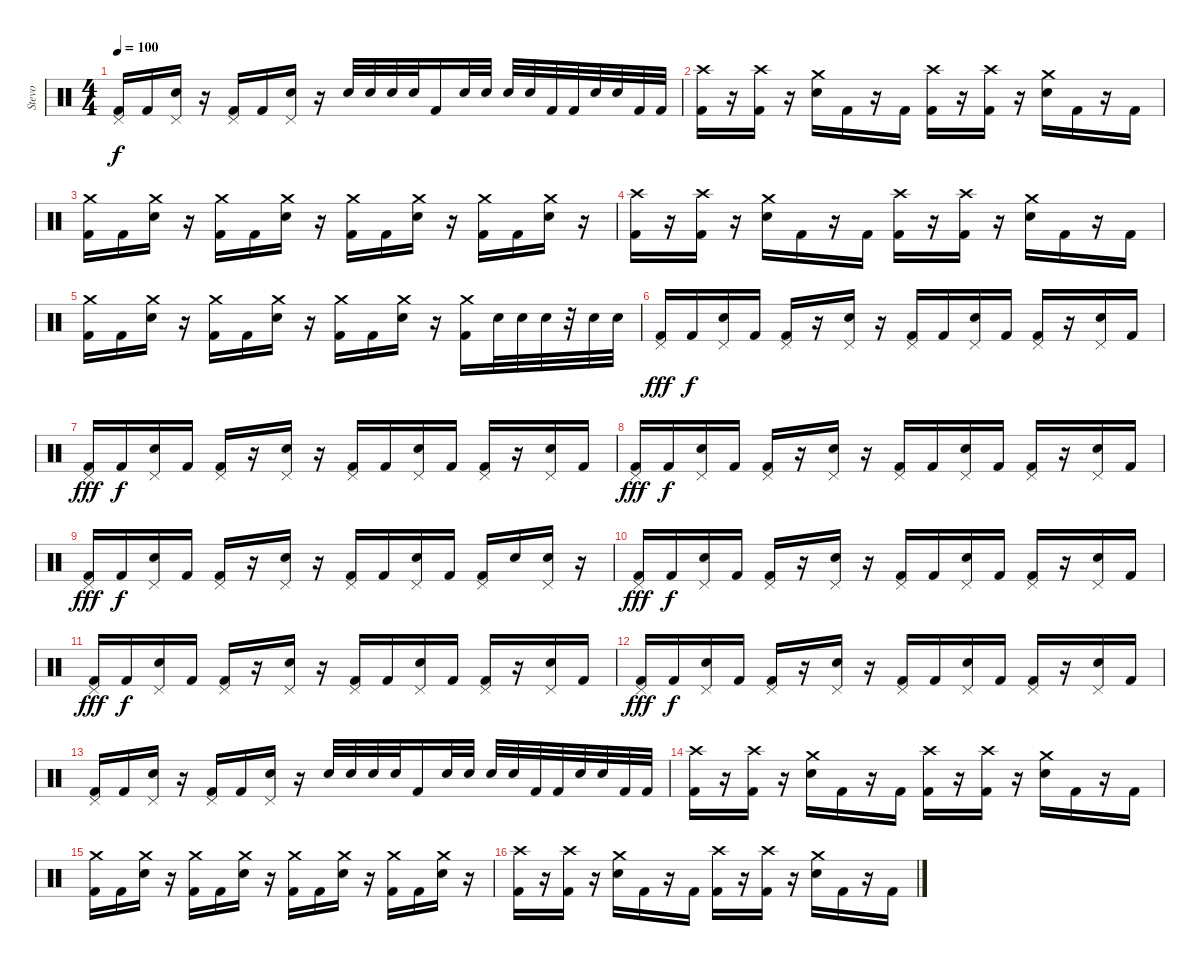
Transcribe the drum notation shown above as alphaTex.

\track ("Stevo" "Stevo") {instrument percussion}
\staff {score}
\articulation defaults
\ts (4 4)
\tempo 100
\clef neutral
\ks c
("Pedal Hi-Hat (hit)" "Kick (hit) 2").16{dy f} "Kick (hit) 2".16 ("Pedal Hi-Hat (hit)" "Electric Snare (hit)").16 r.16 ("Pedal Hi-Hat (hit)" "Kick (hit) 2").16 "Kick (hit) 2".16 ("Pedal Hi-Hat (hit)" "Electric Snare (hit)").16 r.16 "Electric Snare (hit)".32 "Electric Snare (hit)".32 "Electric Snare (hit)".32 "Electric Snare (hit)".32 "Kick (hit) 2".16 "Electric Snare (hit)".32 "Electric Snare (hit)".32 "Electric Snare (hit)".32 "Electric Snare (hit)".32 "Kick (hit) 2".32 "Kick (hit) 2".32 "Electric Snare (hit)".32 "Electric Snare (hit)".32 "Kick (hit) 2".32 "Kick (hit) 2".32 |
("Crash high (hit)" "Kick (hit) 2").16 r.16 ("Crash high (hit)" "Kick (hit) 2").16 r.16 ("Crash medium (hit)" "Electric Snare (hit)").16 "Kick (hit) 2".16 r.16 "Kick (hit) 2".16 ("Crash high (hit)" "Kick (hit) 2").16 r.16 ("Crash high (hit)" "Kick (hit) 2").16 r.16 ("Crash medium (hit)" "Electric Snare (hit)").16 "Kick (hit) 2".16 r.16 "Kick (hit) 2".16 |
("Crash medium (hit)" "Kick (hit) 2").16 "Kick (hit) 2".16 ("Crash medium (hit)" "Electric Snare (hit)").16 r.16 ("Crash medium (hit)" "Kick (hit) 2").16 "Kick (hit) 2".16 ("Crash medium (hit)" "Electric Snare (hit)").16 r.16 ("Crash medium (hit)" "Kick (hit) 2").16 "Kick (hit) 2".16 ("Crash medium (hit)" "Electric Snare (hit)").16 r.16 ("Crash medium (hit)" "Kick (hit) 2").16 "Kick (hit) 2".16 ("Crash medium (hit)" "Electric Snare (hit)").16 r.16 |
("Crash high (hit)" "Kick (hit) 2").16 r.16 ("Crash high (hit)" "Kick (hit) 2").16 r.16 ("Crash medium (hit)" "Electric Snare (hit)").16 "Kick (hit) 2".16 r.16 "Kick (hit) 2".16 ("Crash high (hit)" "Kick (hit) 2").16 r.16 ("Crash high (hit)" "Kick (hit) 2").16 r.16 ("Crash medium (hit)" "Electric Snare (hit)").16 "Kick (hit) 2".16 r.16 "Kick (hit) 2".16 |
("Crash medium (hit)" "Kick (hit) 2").16 "Kick (hit) 2".16 ("Crash medium (hit)" "Electric Snare (hit)").16 r.16 ("Crash medium (hit)" "Kick (hit) 2").16 "Kick (hit) 2".16 ("Crash medium (hit)" "Electric Snare (hit)").16 r.16 ("Crash medium (hit)" "Kick (hit) 2").16 "Kick (hit) 2".16 ("Crash medium (hit)" "Electric Snare (hit)").16 r.16 ("Crash medium (hit)" "Kick (hit) 2").16 "Electric Snare (hit)".32 "Electric Snare (hit)".32 "Electric Snare (hit)".32 r.32 "Electric Snare (hit)".32 "Electric Snare (hit)".32 |
("Pedal Hi-Hat (hit)" "Kick (hit) 2").16{dy fff} "Kick (hit) 2".16{dy f} ("Pedal Hi-Hat (hit)" "Electric Snare (hit)").16 "Kick (hit) 2".16 ("Pedal Hi-Hat (hit)" "Kick (hit) 2").16 r.16 ("Pedal Hi-Hat (hit)" "Electric Snare (hit)").16 r.16 ("Pedal Hi-Hat (hit)" "Kick (hit) 2").16 "Kick (hit) 2".16 ("Pedal Hi-Hat (hit)" "Electric Snare (hit)").16 "Kick (hit) 2".16 ("Pedal Hi-Hat (hit)" "Kick (hit) 2").16 r.16 ("Pedal Hi-Hat (hit)" "Electric Snare (hit)").16 "Kick (hit) 2".16 |
("Pedal Hi-Hat (hit)" "Kick (hit) 2").16{dy fff} "Kick (hit) 2".16{dy f} ("Pedal Hi-Hat (hit)" "Electric Snare (hit)").16 "Kick (hit) 2".16 ("Pedal Hi-Hat (hit)" "Kick (hit) 2").16 r.16 ("Pedal Hi-Hat (hit)" "Electric Snare (hit)").16 r.16 ("Pedal Hi-Hat (hit)" "Kick (hit) 2").16 "Kick (hit) 2".16 ("Pedal Hi-Hat (hit)" "Electric Snare (hit)").16 "Kick (hit) 2".16 ("Pedal Hi-Hat (hit)" "Kick (hit) 2").16 r.16 ("Pedal Hi-Hat (hit)" "Electric Snare (hit)").16 "Kick (hit) 2".16 |
("Pedal Hi-Hat (hit)" "Kick (hit) 2").16{dy fff} "Kick (hit) 2".16{dy f} ("Pedal Hi-Hat (hit)" "Electric Snare (hit)").16 "Kick (hit) 2".16 ("Pedal Hi-Hat (hit)" "Kick (hit) 2").16 r.16 ("Pedal Hi-Hat (hit)" "Electric Snare (hit)").16 r.16 ("Pedal Hi-Hat (hit)" "Kick (hit) 2").16 "Kick (hit) 2".16 ("Pedal Hi-Hat (hit)" "Electric Snare (hit)").16 "Kick (hit) 2".16 ("Pedal Hi-Hat (hit)" "Kick (hit) 2").16 r.16 ("Pedal Hi-Hat (hit)" "Electric Snare (hit)").16 "Kick (hit) 2".16 |
("Pedal Hi-Hat (hit)" "Kick (hit) 2").16{dy fff} "Kick (hit) 2".16{dy f} ("Pedal Hi-Hat (hit)" "Electric Snare (hit)").16 "Kick (hit) 2".16 ("Pedal Hi-Hat (hit)" "Kick (hit) 2").16 r.16 ("Pedal Hi-Hat (hit)" "Electric Snare (hit)").16 r.16 ("Pedal Hi-Hat (hit)" "Kick (hit) 2").16 "Kick (hit) 2".16 ("Pedal Hi-Hat (hit)" "Electric Snare (hit)").16 "Kick (hit) 2".16 ("Pedal Hi-Hat (hit)" "Kick (hit) 2").16 "Electric Snare (hit)".16 ("Pedal Hi-Hat (hit)" "Electric Snare (hit)").16 r.16 |
("Pedal Hi-Hat (hit)" "Kick (hit) 2").16{dy fff} "Kick (hit) 2".16{dy f} ("Pedal Hi-Hat (hit)" "Electric Snare (hit)").16 "Kick (hit) 2".16 ("Pedal Hi-Hat (hit)" "Kick (hit) 2").16 r.16 ("Pedal Hi-Hat (hit)" "Electric Snare (hit)").16 r.16 ("Pedal Hi-Hat (hit)" "Kick (hit) 2").16 "Kick (hit) 2".16 ("Pedal Hi-Hat (hit)" "Electric Snare (hit)").16 "Kick (hit) 2".16 ("Pedal Hi-Hat (hit)" "Kick (hit) 2").16 r.16 ("Pedal Hi-Hat (hit)" "Electric Snare (hit)").16 "Kick (hit) 2".16 |
("Pedal Hi-Hat (hit)" "Kick (hit) 2").16{dy fff} "Kick (hit) 2".16{dy f} ("Pedal Hi-Hat (hit)" "Electric Snare (hit)").16 "Kick (hit) 2".16 ("Pedal Hi-Hat (hit)" "Kick (hit) 2").16 r.16 ("Pedal Hi-Hat (hit)" "Electric Snare (hit)").16 r.16 ("Pedal Hi-Hat (hit)" "Kick (hit) 2").16 "Kick (hit) 2".16 ("Pedal Hi-Hat (hit)" "Electric Snare (hit)").16 "Kick (hit) 2".16 ("Pedal Hi-Hat (hit)" "Kick (hit) 2").16 r.16 ("Pedal Hi-Hat (hit)" "Electric Snare (hit)").16 "Kick (hit) 2".16 |
("Pedal Hi-Hat (hit)" "Kick (hit) 2").16{dy fff} "Kick (hit) 2".16{dy f} ("Pedal Hi-Hat (hit)" "Electric Snare (hit)").16 "Kick (hit) 2".16 ("Pedal Hi-Hat (hit)" "Kick (hit) 2").16 r.16 ("Pedal Hi-Hat (hit)" "Electric Snare (hit)").16 r.16 ("Pedal Hi-Hat (hit)" "Kick (hit) 2").16 "Kick (hit) 2".16 ("Pedal Hi-Hat (hit)" "Electric Snare (hit)").16 "Kick (hit) 2".16 ("Pedal Hi-Hat (hit)" "Kick (hit) 2").16 r.16 ("Pedal Hi-Hat (hit)" "Electric Snare (hit)").16 "Kick (hit) 2".16 |
("Pedal Hi-Hat (hit)" "Kick (hit) 2").16 "Kick (hit) 2".16 ("Pedal Hi-Hat (hit)" "Electric Snare (hit)").16 r.16 ("Pedal Hi-Hat (hit)" "Kick (hit) 2").16 "Kick (hit) 2".16 ("Pedal Hi-Hat (hit)" "Electric Snare (hit)").16 r.16 "Electric Snare (hit)".32 "Electric Snare (hit)".32 "Electric Snare (hit)".32 "Electric Snare (hit)".32 "Kick (hit) 2".16 "Electric Snare (hit)".32 "Electric Snare (hit)".32 "Electric Snare (hit)".32 "Electric Snare (hit)".32 "Kick (hit) 2".32 "Kick (hit) 2".32 "Electric Snare (hit)".32 "Electric Snare (hit)".32 "Kick (hit) 2".32 "Kick (hit) 2".32 |
("Crash high (hit)" "Kick (hit) 2").16 r.16 ("Crash high (hit)" "Kick (hit) 2").16 r.16 ("Crash medium (hit)" "Electric Snare (hit)").16 "Kick (hit) 2".16 r.16 "Kick (hit) 2".16 ("Crash high (hit)" "Kick (hit) 2").16 r.16 ("Crash high (hit)" "Kick (hit) 2").16 r.16 ("Crash medium (hit)" "Electric Snare (hit)").16 "Kick (hit) 2".16 r.16 "Kick (hit) 2".16 |
("Crash medium (hit)" "Kick (hit) 2").16 "Kick (hit) 2".16 ("Crash medium (hit)" "Electric Snare (hit)").16 r.16 ("Crash medium (hit)" "Kick (hit) 2").16 "Kick (hit) 2".16 ("Crash medium (hit)" "Electric Snare (hit)").16 r.16 ("Crash medium (hit)" "Kick (hit) 2").16 "Kick (hit) 2".16 ("Crash medium (hit)" "Electric Snare (hit)").16 r.16 ("Crash medium (hit)" "Kick (hit) 2").16 "Kick (hit) 2".16 ("Crash medium (hit)" "Electric Snare (hit)").16 r.16 |
("Crash high (hit)" "Kick (hit) 2").16 r.16 ("Crash high (hit)" "Kick (hit) 2").16 r.16 ("Crash medium (hit)" "Electric Snare (hit)").16 "Kick (hit) 2".16 r.16 "Kick (hit) 2".16 ("Crash high (hit)" "Kick (hit) 2").16 r.16 ("Crash high (hit)" "Kick (hit) 2").16 r.16 ("Crash medium (hit)" "Electric Snare (hit)").16 "Kick (hit) 2".16 r.16 "Kick (hit) 2".16
